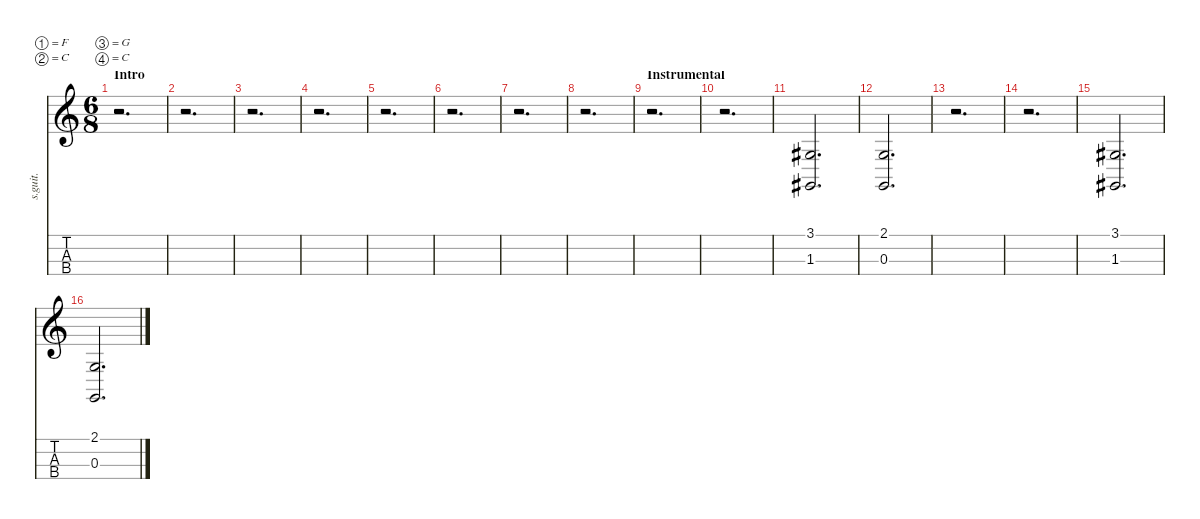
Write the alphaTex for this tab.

\defaultSystemsLayout 4
\hideDynamics
\bracketExtendMode nobrackets
\track ("Studio" "s.guit.") {instrument acousticgrandpiano}
\staff {score tabs}
\tuning (F2 C2 G1 C1)
\displaytranspose 12
\ts (6 8)
\beaming (8 2 2 2 2)
\section ("" "Intro")
\tempo (116 hide)
\clef g2
\ks c
r.2{d dy f instrument acousticgrandpiano} |
r.2{d} |
r.2{d} |
r.2{d} |
r.2{d} |
r.2{d} |
r.2{d} |
r.2{d} |
\section ("" "Instrumental")
\tempo (121 hide)
r.2{d} |
r.2{d} |
(3.1{acc #} 1.3{acc #}).2{d lyrics (0 "") lyrics (1 "") lyrics (2 "") lyrics (3 "") lyrics (4 "")} |
(2.1 0.3).2{d lyrics (0 "") lyrics (1 "") lyrics (2 "") lyrics (3 "") lyrics (4 "")} |
r.2{d} |
r.2{d} |
(3.1{acc #} 1.3{acc #}).2{d lyrics (0 "") lyrics (1 "") lyrics (2 "") lyrics (3 "") lyrics (4 "")} |
(2.1 0.3).2{d lyrics (0 "") lyrics (1 "") lyrics (2 "") lyrics (3 "") lyrics (4 "")}
